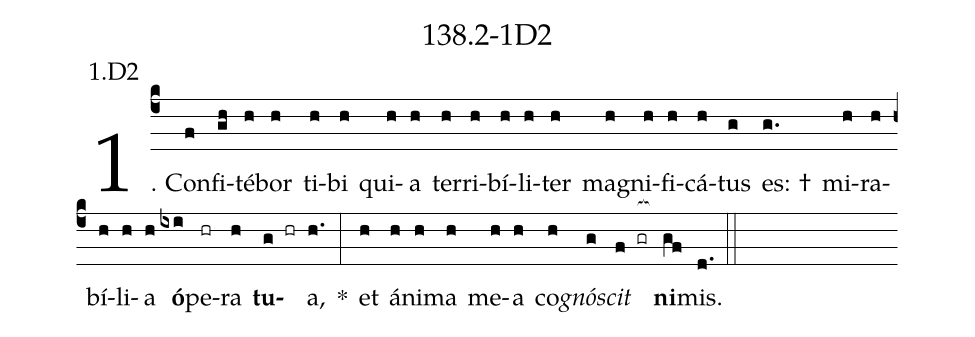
name: 138.2-1D2;
annotation: 1.D2;
%%
(c4)1. Con(f)fi(gh)té(h)bor(h) ti(h)bi(h) qui(h)a(h) ter(h)ri(h)bí(h)li(h)ter(h) ma(h)gni(h)fi(h)cá(h)tus(g) es: †(g.) mi(h)ra(h)bí(h)li(h)a(h) <b>ó</b>(ixi)pe(hr)ra(h) <b>tu</b>(g hr)a,(h.) *(:) et(h) á(h)ni(h)ma(h) me(h)a(h) co(h)<i>gnó</i>(g)<i>scit</i>(f gr[ocb:1{]) <b>ni</b>(gf[ocb:0}])mis.(d.) (::)
